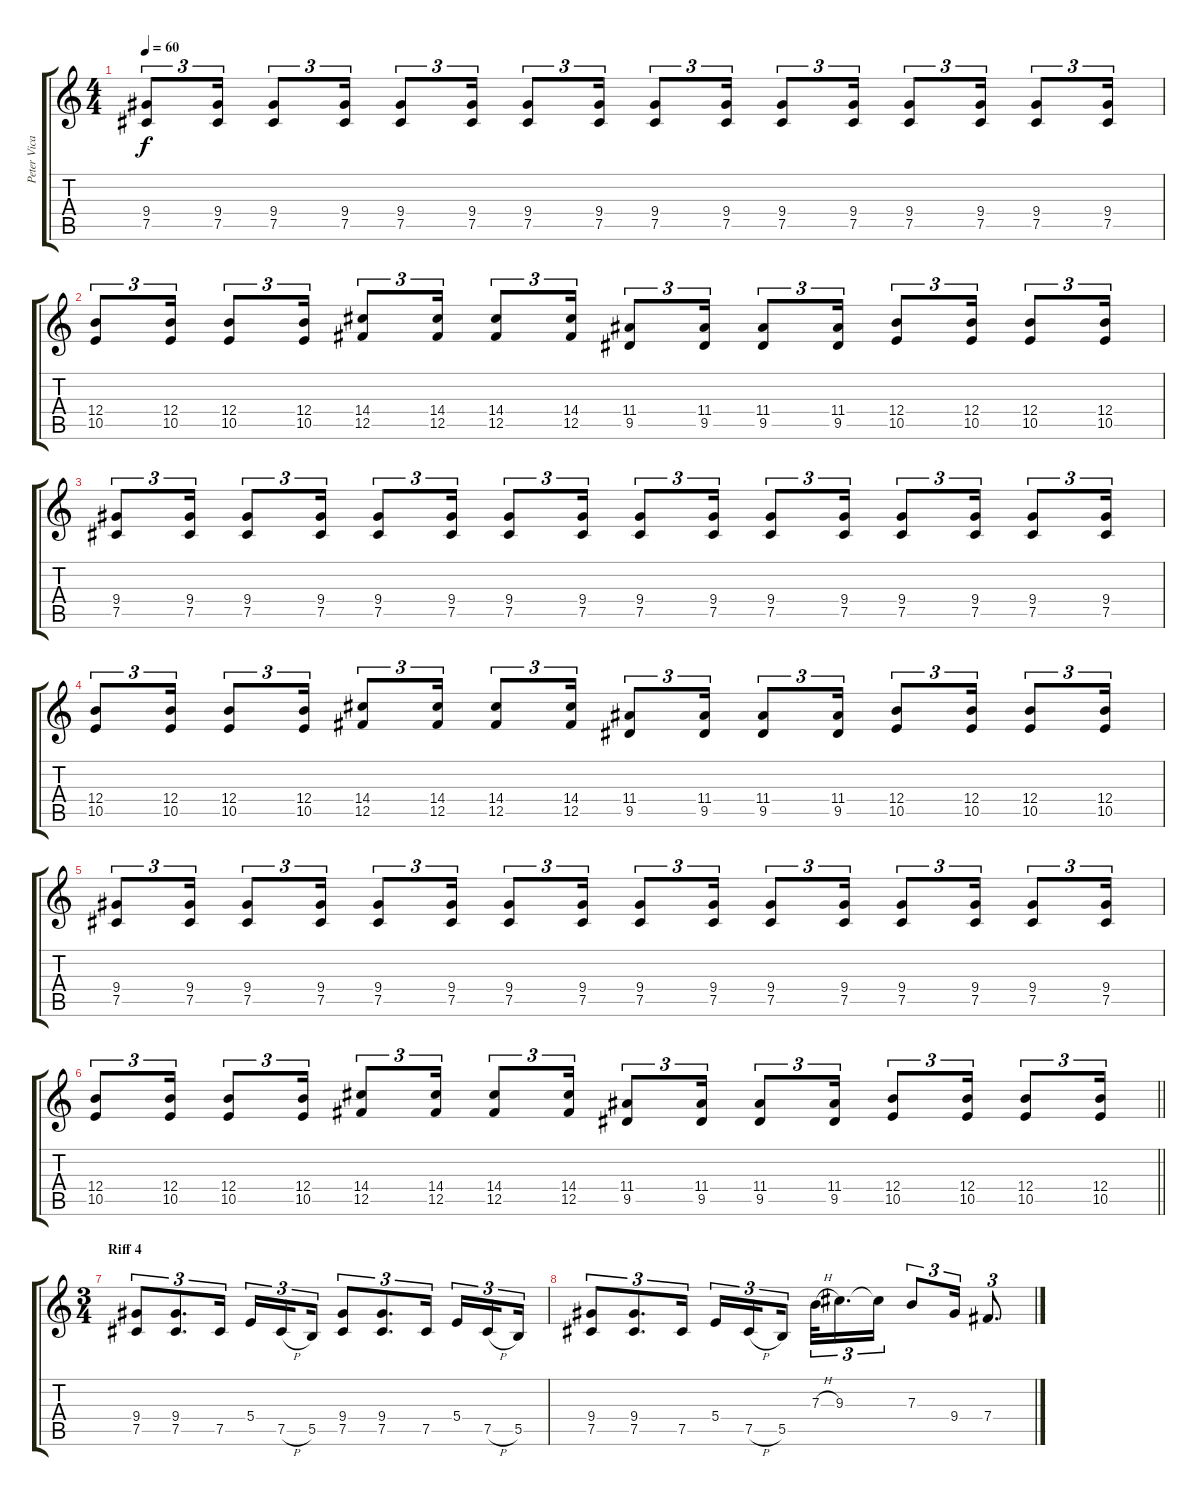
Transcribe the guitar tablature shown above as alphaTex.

\track ("Peter Vicar" "Peter Vica") {instrument distortionguitar}
\staff {score tabs}
\tuning (Db4 Ab3 E3 B2 Gb2 Db2) {hide}
\ts (4 4)
\tempo 60
\clef g2
\ks c
(9.4 7.5).8{tu (3 2) dy f} (9.4 7.5).16{tu (3 2)} (9.4 7.5).8{tu (3 2)} (9.4 7.5).16{tu (3 2)} (9.4 7.5).8{tu (3 2)} (9.4 7.5).16{tu (3 2)} (9.4 7.5).8{tu (3 2)} (9.4 7.5).16{tu (3 2)} (9.4 7.5).8{tu (3 2)} (9.4 7.5).16{tu (3 2)} (9.4 7.5).8{tu (3 2)} (9.4 7.5).16{tu (3 2)} (9.4 7.5).8{tu (3 2)} (9.4 7.5).16{tu (3 2)} (9.4 7.5).8{tu (3 2)} (9.4 7.5).16{tu (3 2)} |
(12.4 10.5).8{tu (3 2)} (12.4 10.5).16{tu (3 2)} (12.4 10.5).8{tu (3 2)} (12.4 10.5).16{tu (3 2)} (14.4 12.5).8{tu (3 2)} (14.4 12.5).16{tu (3 2)} (14.4 12.5).8{tu (3 2)} (14.4 12.5).16{tu (3 2)} (11.4 9.5).8{tu (3 2)} (11.4 9.5).16{tu (3 2)} (11.4 9.5).8{tu (3 2)} (11.4 9.5).16{tu (3 2)} (12.4 10.5).8{tu (3 2)} (12.4 10.5).16{tu (3 2)} (12.4 10.5).8{tu (3 2)} (12.4 10.5).16{tu (3 2)} |
(9.4 7.5).8{tu (3 2)} (9.4 7.5).16{tu (3 2)} (9.4 7.5).8{tu (3 2)} (9.4 7.5).16{tu (3 2)} (9.4 7.5).8{tu (3 2)} (9.4 7.5).16{tu (3 2)} (9.4 7.5).8{tu (3 2)} (9.4 7.5).16{tu (3 2)} (9.4 7.5).8{tu (3 2)} (9.4 7.5).16{tu (3 2)} (9.4 7.5).8{tu (3 2)} (9.4 7.5).16{tu (3 2)} (9.4 7.5).8{tu (3 2)} (9.4 7.5).16{tu (3 2)} (9.4 7.5).8{tu (3 2)} (9.4 7.5).16{tu (3 2)} |
(12.4 10.5).8{tu (3 2)} (12.4 10.5).16{tu (3 2)} (12.4 10.5).8{tu (3 2)} (12.4 10.5).16{tu (3 2)} (14.4 12.5).8{tu (3 2)} (14.4 12.5).16{tu (3 2)} (14.4 12.5).8{tu (3 2)} (14.4 12.5).16{tu (3 2)} (11.4 9.5).8{tu (3 2)} (11.4 9.5).16{tu (3 2)} (11.4 9.5).8{tu (3 2)} (11.4 9.5).16{tu (3 2)} (12.4 10.5).8{tu (3 2)} (12.4 10.5).16{tu (3 2)} (12.4 10.5).8{tu (3 2)} (12.4 10.5).16{tu (3 2)} |
(9.4 7.5).8{tu (3 2)} (9.4 7.5).16{tu (3 2)} (9.4 7.5).8{tu (3 2)} (9.4 7.5).16{tu (3 2)} (9.4 7.5).8{tu (3 2)} (9.4 7.5).16{tu (3 2)} (9.4 7.5).8{tu (3 2)} (9.4 7.5).16{tu (3 2)} (9.4 7.5).8{tu (3 2)} (9.4 7.5).16{tu (3 2)} (9.4 7.5).8{tu (3 2)} (9.4 7.5).16{tu (3 2)} (9.4 7.5).8{tu (3 2)} (9.4 7.5).16{tu (3 2)} (9.4 7.5).8{tu (3 2)} (9.4 7.5).16{tu (3 2)} |
\barLineRight lightlight
(12.4 10.5).8{tu (3 2)} (12.4 10.5).16{tu (3 2)} (12.4 10.5).8{tu (3 2)} (12.4 10.5).16{tu (3 2)} (14.4 12.5).8{tu (3 2)} (14.4 12.5).16{tu (3 2)} (14.4 12.5).8{tu (3 2)} (14.4 12.5).16{tu (3 2)} (11.4 9.5).8{tu (3 2)} (11.4 9.5).16{tu (3 2)} (11.4 9.5).8{tu (3 2)} (11.4 9.5).16{tu (3 2)} (12.4 10.5).8{tu (3 2)} (12.4 10.5).16{tu (3 2)} (12.4 10.5).8{tu (3 2)} (12.4 10.5).16{tu (3 2)} |
\ts (3 4)
\section ("" "Riff 4")
(9.4 7.5).8{tu (3 2)} (9.4 7.5).8{d tu (3 2)} 7.5.16{tu (3 2)} 5.4.16{tu (3 2)} 7.5{h}.16{tu (3 2) beam splitsecondary} 5.5.16{tu (3 2)} (9.4 7.5).8{tu (3 2)} (9.4 7.5).8{d tu (3 2)} 7.5.16{tu (3 2)} 5.4.16{tu (3 2)} 7.5{h}.16{tu (3 2) beam splitsecondary} 5.5.16{tu (3 2)} |
(9.4 7.5).8{tu (3 2)} (9.4 7.5).8{d tu (3 2)} 7.5.16{tu (3 2)} 5.4.16{tu (3 2)} 7.5{h}.16{tu (3 2) beam splitsecondary} 5.5.16{tu (3 2)} 7.3{h}.32{tu (3 2) beam splitsecondary} 9.3.16{d tu (3 2)} 9.3{t}.16{tu (3 2)} 7.3.8{tu (3 2)} 9.4.16{tu (3 2)} 7.4.8{d tu (3 2)}
